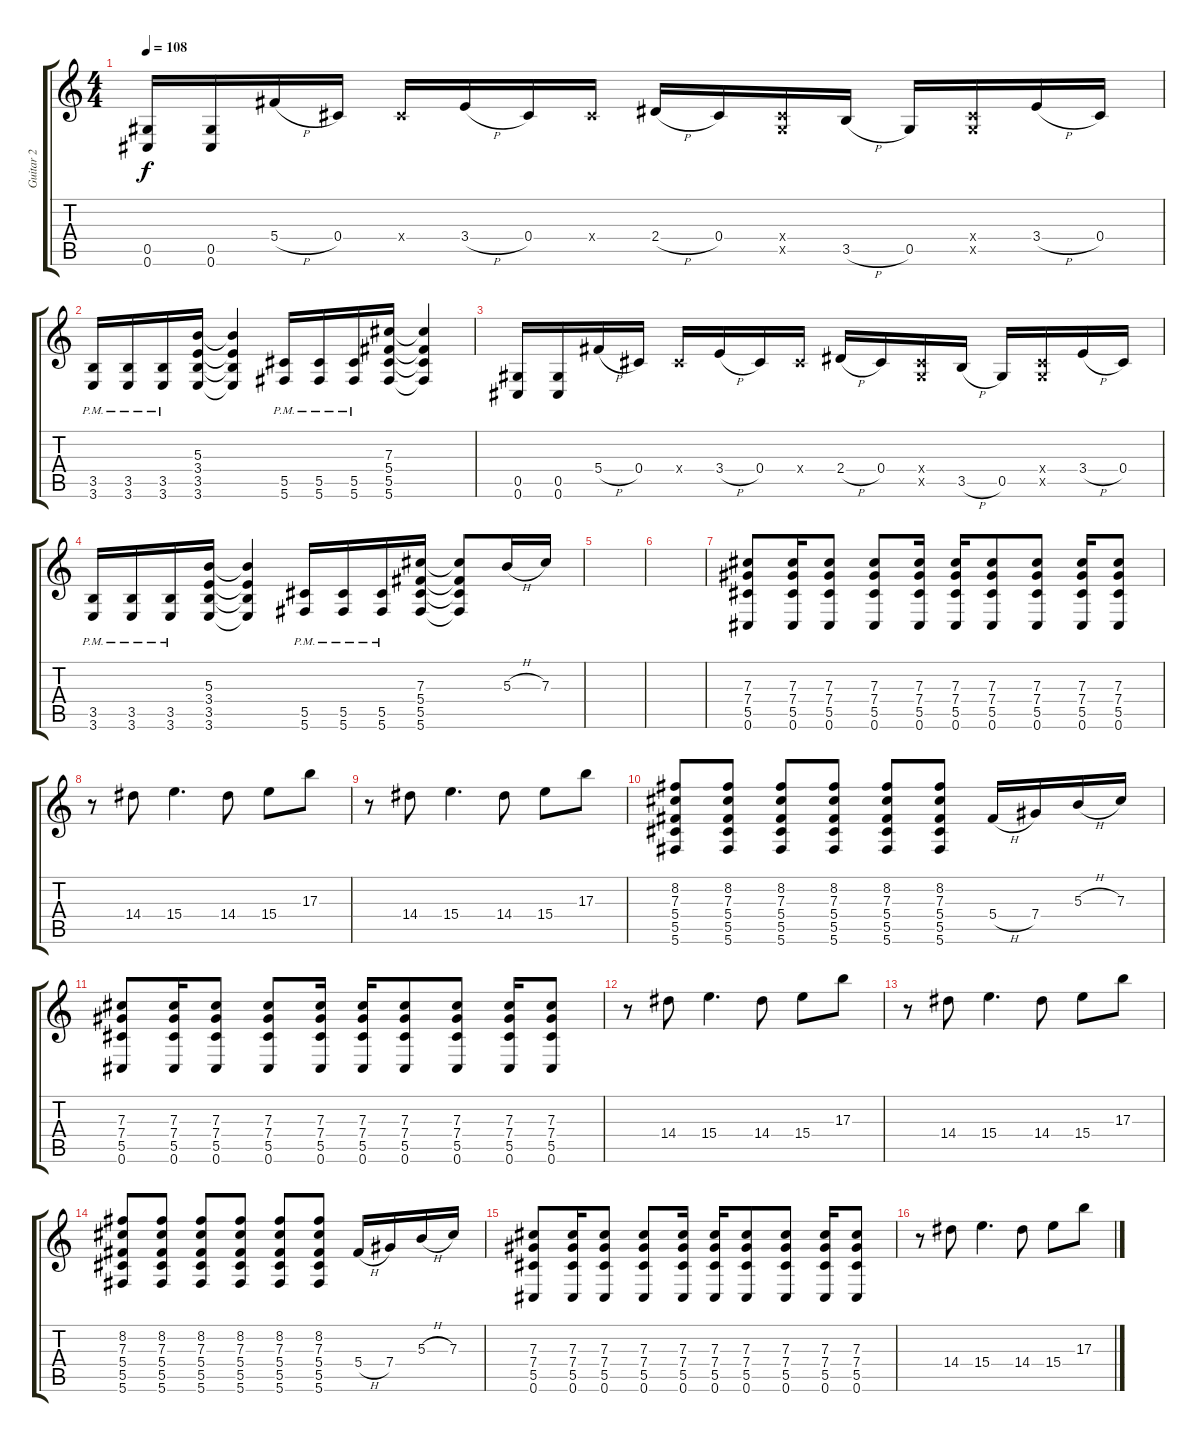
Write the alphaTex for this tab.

\track ("Guitar 2" "Guitar 2") {solo instrument distortionguitar}
\staff {score tabs}
\tuning (Eb4 Bb3 Gb3 Db3 Ab2 Db2) {hide}
\ts (4 4)
\tempo 108
\clef g2
\ks c
(0.5 0.6).16{dy f instrument distortionguitar} (0.5 0.6).16 5.4{h}.16 0.4.16 0.4{x}.16 3.4{h}.16 0.4.16 0.4{x}.16 2.4{h}.16 0.4.16 (0.4{x} 0.5{x}).16 3.5{h}.16 0.5.16 (0.4{x} 0.5{x}).16 3.4{h}.16 0.4.16 |
(3.5{pm} 3.6{pm}).16 (3.5{pm} 3.6{pm}).16 (3.5{pm} 3.6{pm}).16 (5.3 3.4 3.5 3.6).16 (5.3{t} 3.4{t} 3.5{t} 3.6{t}).4 (5.5 5.6{pm}).16 (5.5{pm} 5.6{pm}).16 (5.5{pm} 5.6{pm}).16 (7.3 5.4 5.5 5.6).16 (7.3{t} 5.4{t} 5.5{t} 5.6{t}).4 |
(0.5 0.6).16{instrument distortionguitar} (0.5 0.6).16 5.4{h}.16 0.4.16 0.4{x}.16 3.4{h}.16 0.4.16 0.4{x}.16 2.4{h}.16 0.4.16 (0.4{x} 0.5{x}).16 3.5{h}.16 0.5.16 (0.4{x} 0.5{x}).16 3.4{h}.16 0.4.16 |
(3.5{pm} 3.6{pm}).16 (3.5{pm} 3.6{pm}).16 (3.5{pm} 3.6{pm}).16 (5.3 3.4 3.5 3.6).16 (5.3{t} 3.4{t} 3.5{t} 3.6{t}).4 (5.5 5.6{pm}).16 (5.5{pm} 5.6{pm}).16 (5.5{pm} 5.6{pm}).16 (7.3 5.4 5.5 5.6).16 (7.3{t} 5.4{t} 5.5{t} 5.6{t}).8 5.3{h}.16 7.3.16 |
|
|
(7.3 7.4 5.5 0.6).8 (7.3 7.4 5.5 0.6).16 (7.3 7.4 5.5 0.6).8 (7.3 7.4 5.5 0.6).8 (7.3 7.4 5.5 0.6).16 (7.3 7.4 5.5 0.6).16 (7.3 7.4 5.5 0.6).8 (7.3 7.4 5.5 0.6).8 (7.3 7.4 5.5 0.6).16 (7.3 7.4 5.5 0.6).8 |
r.8 14.4.8 15.4.4{d} 14.4.8 15.4.8 17.3.8 |
r.8 14.4.8 15.4.4{d} 14.4.8 15.4.8 17.3.8 |
(8.2 7.3 5.4 5.5 5.6).8 (8.2 7.3 5.4 5.5 5.6).8 (8.2 7.3 5.4 5.5 5.6).8 (8.2 7.3 5.4 5.5 5.6).8 (8.2 7.3 5.4 5.5 5.6).8 (8.2 7.3 5.4 5.5 5.6).8 5.4{h}.16 7.4.16 5.3{h}.16 7.3.16 |
(7.3 7.4 5.5 0.6).8 (7.3 7.4 5.5 0.6).16 (7.3 7.4 5.5 0.6).8 (7.3 7.4 5.5 0.6).8 (7.3 7.4 5.5 0.6).16 (7.3 7.4 5.5 0.6).16 (7.3 7.4 5.5 0.6).8 (7.3 7.4 5.5 0.6).8 (7.3 7.4 5.5 0.6).16 (7.3 7.4 5.5 0.6).8 |
r.8 14.4.8 15.4.4{d} 14.4.8 15.4.8 17.3.8 |
r.8 14.4.8 15.4.4{d} 14.4.8 15.4.8 17.3.8 |
(8.2 7.3 5.4 5.5 5.6).8 (8.2 7.3 5.4 5.5 5.6).8 (8.2 7.3 5.4 5.5 5.6).8 (8.2 7.3 5.4 5.5 5.6).8 (8.2 7.3 5.4 5.5 5.6).8 (8.2 7.3 5.4 5.5 5.6).8 5.4{h}.16 7.4.16 5.3{h}.16 7.3.16 |
(7.3 7.4 5.5 0.6).8 (7.3 7.4 5.5 0.6).16 (7.3 7.4 5.5 0.6).8 (7.3 7.4 5.5 0.6).8 (7.3 7.4 5.5 0.6).16 (7.3 7.4 5.5 0.6).16 (7.3 7.4 5.5 0.6).8 (7.3 7.4 5.5 0.6).8 (7.3 7.4 5.5 0.6).16 (7.3 7.4 5.5 0.6).8 |
r.8 14.4.8 15.4.4{d} 14.4.8 15.4.8 17.3.8
